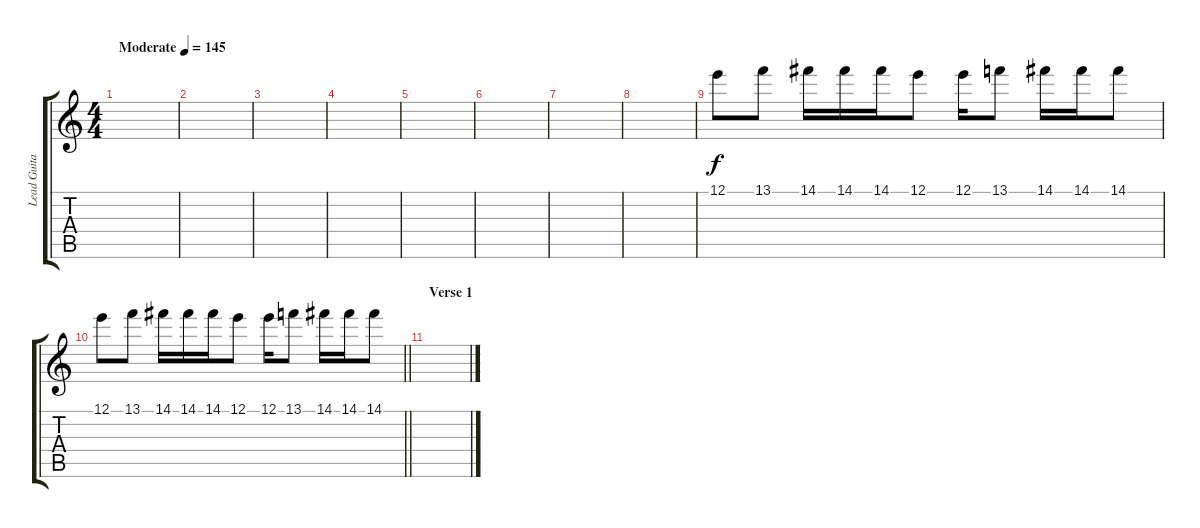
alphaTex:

\track ("Lead Guitar" "Lead Guita") {instrument distortionguitar}
\staff {score tabs}
\tuning (E4 B3 G3 D3 A2 E2) {hide}
\ts (4 4)
\tempo (145 "Moderate")
\clef g2
\ks c
|
|
|
|
|
|
|
|
12.1.8 13.1.8 14.1.16 14.1.16 14.1.16 12.1.8 12.1.16 13.1.8 14.1.16 14.1.16 14.1.8 |
\barLineRight lightlight
12.1.8 13.1.8 14.1.16 14.1.16 14.1.16 12.1.8 12.1.16 13.1.8 14.1.16 14.1.16 14.1.8 |
\section ("" "Verse 1")
